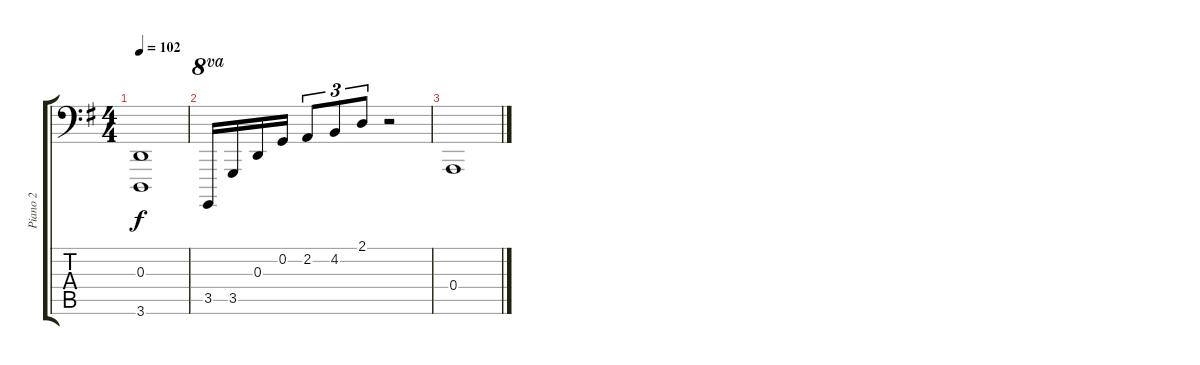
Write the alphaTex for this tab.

\track ("Piano 2" "Piano 2") {instrument brightacousticpiano}
\staff {score tabs}
\tuning (C3 G2 D2 A1 E1 B0) {hide}
\ts (4 4)
\tempo 102
\clef f4
\ks g
(0.3{t} 3.6{t}).1{dy f} |
3.5.16{ot 8va} 3.5.16 0.3.16 0.2.16 2.2.8{tu (3 2) beam Up} 4.2.8{tu (3 2) beam Up} 2.1.8{tu (3 2) beam Up} r.2 |
0.4.1
